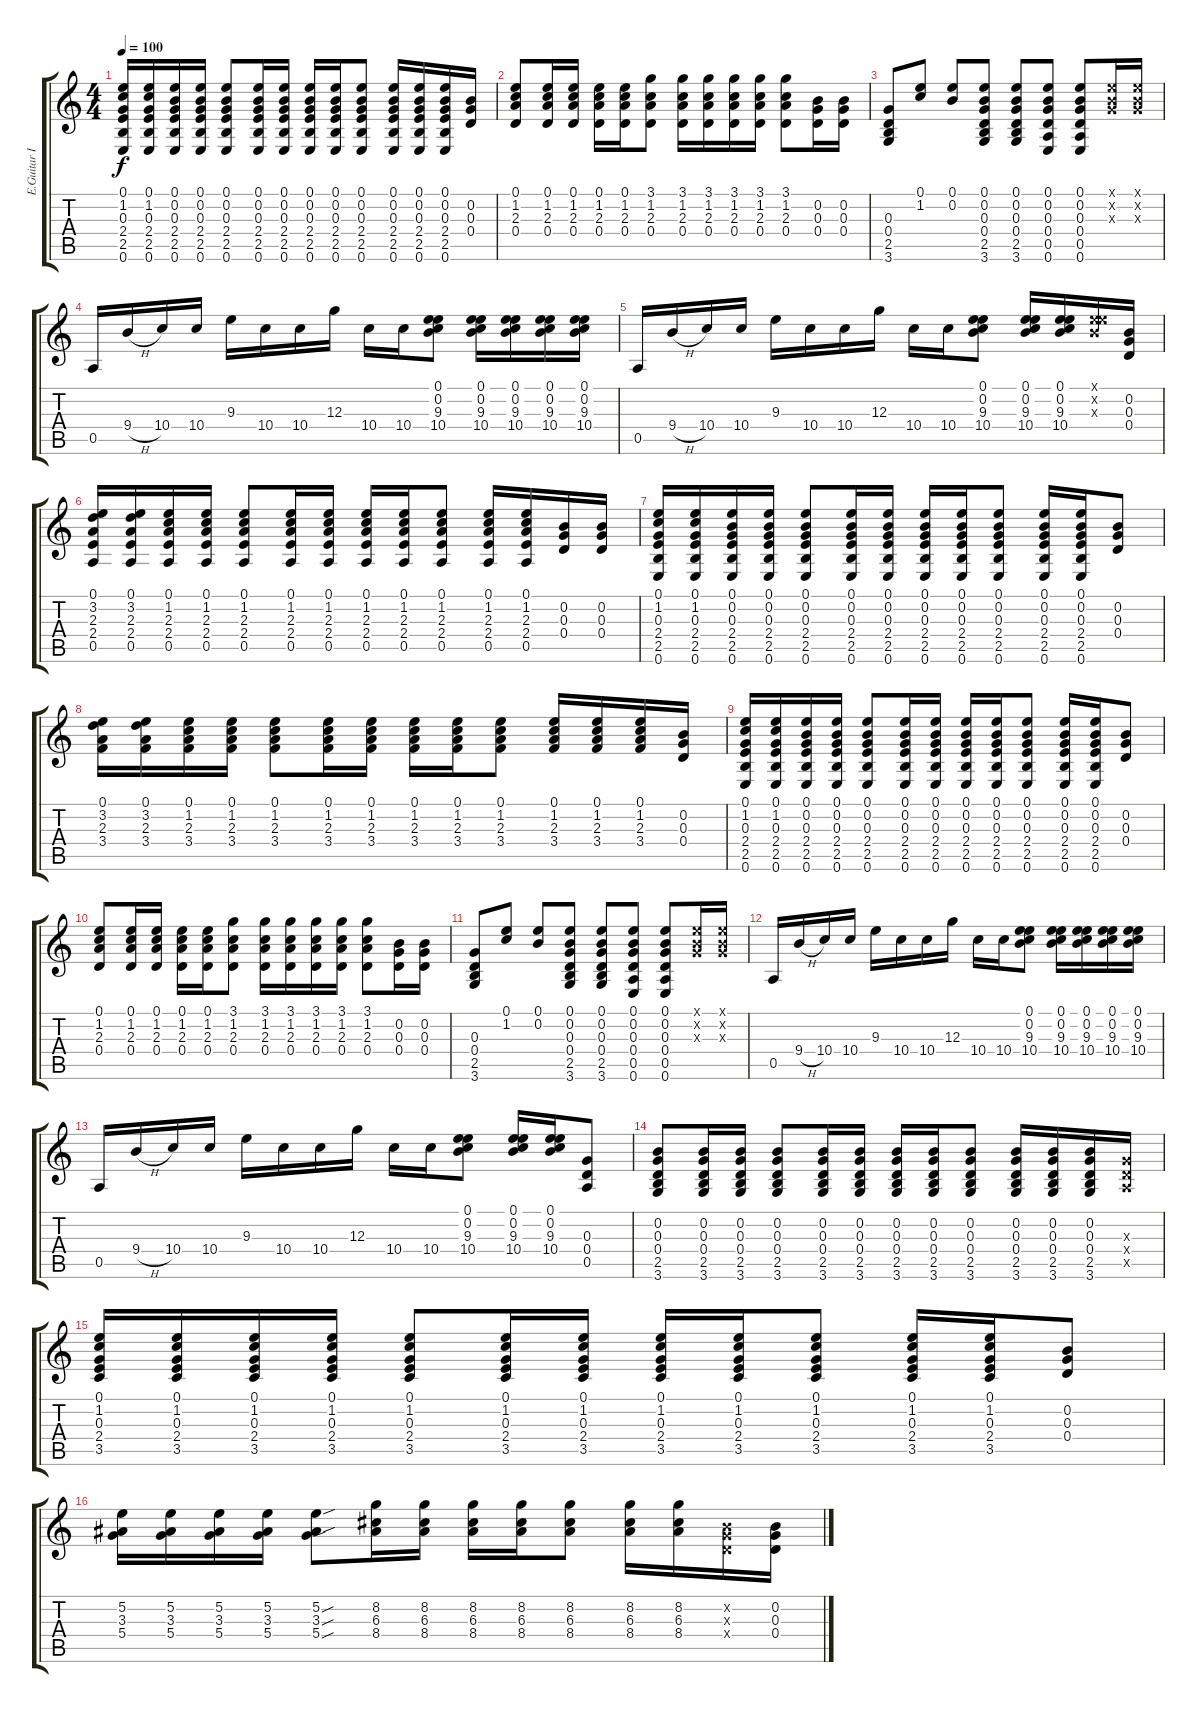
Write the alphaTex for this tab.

\track ("E.Guitar II" "E.Guitar I") {instrument electricguitarjazz}
\staff {score tabs}
\tuning (E4 B3 G3 D3 A2 E2) {hide}
\ts (4 4)
\tempo 100
\clef g2
\ks c
(0.1 1.2 0.3 2.4 2.5 0.6).16{dy f} (0.1 1.2 0.3 2.4 2.5 0.6).16 (0.1 0.2 0.3 2.4 2.5 0.6).16 (0.1 0.2 0.3 2.4 2.5 0.6).16 (0.1 0.2 0.3 2.4 2.5 0.6).8 (0.1 0.2 0.3 2.4 2.5 0.6).16 (0.1 0.2 0.3 2.4 2.5 0.6).16 (0.1 0.2 0.3 2.4 2.5 0.6).16 (0.1 0.2 0.3 2.4 2.5 0.6).16 (0.1 0.2 0.3 2.4 2.5 0.6).8 (0.1 0.2 0.3 2.4 2.5 0.6).16 (0.1 0.2 0.3 2.4 2.5 0.6).16 (0.1 0.2 0.3 2.4 2.5 0.6).16 (0.2 0.3 0.4).16 |
(0.1 1.2 2.3 0.4).8 (0.1 1.2 2.3 0.4).16 (0.1 1.2 2.3 0.4).16 (0.1 1.2 2.3 0.4).16 (0.1 1.2 2.3 0.4).16 (3.1 1.2 2.3 0.4).8 (3.1 1.2 2.3 0.4).16 (3.1 1.2 2.3 0.4).16 (3.1 1.2 2.3 0.4).16 (3.1 1.2 2.3 0.4).16 (3.1 1.2 2.3 0.4).8 (0.2 0.3 0.4).16 (0.2 0.3 0.4).16 |
(0.3 0.4 2.5 3.6).8 (0.1 1.2).8 (0.1 0.2).8 (0.1 0.2 0.3 0.4 2.5 3.6).8 (0.1 0.2 0.3 0.4 2.5 3.6).8 (0.1 0.2 0.3 0.4 0.5 0.6).8 (0.1 0.2 0.3 0.4 0.5 0.6).8 (0.1{x} 0.2{x} 0.3{x}).16 (0.1{x} 0.2{x} 0.3{x}).16 |
0.5.16 9.4{h}.16 10.4.16 10.4.16 9.3.16 10.4.16 10.4.16 12.3.16 10.4.16 10.4.16 (0.1 0.2 9.3 10.4).8 (0.1 0.2 9.3 10.4).16 (0.1 0.2 9.3 10.4).16 (0.1 0.2 9.3 10.4).16 (0.1 0.2 9.3 10.4).16 |
0.5.16 9.4{h}.16 10.4.16 10.4.16 9.3.16 10.4.16 10.4.16 12.3.16 10.4.16 10.4.16 (0.1 0.2 9.3 10.4).8 (0.1 0.2 9.3 10.4).16 (0.1 0.2 9.3 10.4).16 (0.1{x} 0.2{x} 9.3{x}).16 (0.2 0.3 0.4).16 |
(0.1 3.2 2.3 2.4 0.5).16 (0.1 3.2 2.3 2.4 0.5).16 (0.1 1.2 2.3 2.4 0.5).16 (0.1 1.2 2.3 2.4 0.5).16 (0.1 1.2 2.3 2.4 0.5).8 (0.1 1.2 2.3 2.4 0.5).16 (0.1 1.2 2.3 2.4 0.5).16 (0.1 1.2 2.3 2.4 0.5).16 (0.1 1.2 2.3 2.4 0.5).16 (0.1 1.2 2.3 2.4 0.5).8 (0.1 1.2 2.3 2.4 0.5).16 (0.1 1.2 2.3 2.4 0.5).16 (0.2 0.3 0.4).16 (0.2 0.3 0.4).16 |
(0.1 1.2 0.3 2.4 2.5 0.6).16 (0.1 1.2 0.3 2.4 2.5 0.6).16 (0.1 0.2 0.3 2.4 2.5 0.6).16 (0.1 0.2 0.3 2.4 2.5 0.6).16 (0.1 0.2 0.3 2.4 2.5 0.6).8 (0.1 0.2 0.3 2.4 2.5 0.6).16 (0.1 0.2 0.3 2.4 2.5 0.6).16 (0.1 0.2 0.3 2.4 2.5 0.6).16 (0.1 0.2 0.3 2.4 2.5 0.6).16 (0.1 0.2 0.3 2.4 2.5 0.6).8 (0.1 0.2 0.3 2.4 2.5 0.6).16 (0.1 0.2 0.3 2.4 2.5 0.6).16 (0.2 0.3 0.4).8 |
(0.1 3.2 2.3 3.4).16 (0.1 3.2 2.3 3.4).16 (0.1 1.2 2.3 3.4).16 (0.1 1.2 2.3 3.4).16 (0.1 1.2 2.3 3.4).8 (0.1 1.2 2.3 3.4).16 (0.1 1.2 2.3 3.4).16 (0.1 1.2 2.3 3.4).16 (0.1 1.2 2.3 3.4).16 (0.1 1.2 2.3 3.4).8 (0.1 1.2 2.3 3.4).16 (0.1 1.2 2.3 3.4).16 (0.1 1.2 2.3 3.4).16 (0.2 0.3 0.4).16 |
(0.1 1.2 0.3 2.4 2.5 0.6).16 (0.1 1.2 0.3 2.4 2.5 0.6).16 (0.1 0.2 0.3 2.4 2.5 0.6).16 (0.1 0.2 0.3 2.4 2.5 0.6).16 (0.1 0.2 0.3 2.4 2.5 0.6).8 (0.1 0.2 0.3 2.4 2.5 0.6).16 (0.1 0.2 0.3 2.4 2.5 0.6).16 (0.1 0.2 0.3 2.4 2.5 0.6).16 (0.1 0.2 0.3 2.4 2.5 0.6).16 (0.1 0.2 0.3 2.4 2.5 0.6).8 (0.1 0.2 0.3 2.4 2.5 0.6).16 (0.1 0.2 0.3 2.4 2.5 0.6).16 (0.2 0.3 0.4).8 |
(0.1 1.2 2.3 0.4).8 (0.1 1.2 2.3 0.4).16 (0.1 1.2 2.3 0.4).16 (0.1 1.2 2.3 0.4).16 (0.1 1.2 2.3 0.4).16 (3.1 1.2 2.3 0.4).8 (3.1 1.2 2.3 0.4).16 (3.1 1.2 2.3 0.4).16 (3.1 1.2 2.3 0.4).16 (3.1 1.2 2.3 0.4).16 (3.1 1.2 2.3 0.4).8 (0.2 0.3 0.4).16 (0.2 0.3 0.4).16 |
(0.3 0.4 2.5 3.6).8 (0.1 1.2).8 (0.1 0.2).8 (0.1 0.2 0.3 0.4 2.5 3.6).8 (0.1 0.2 0.3 0.4 2.5 3.6).8 (0.1 0.2 0.3 0.4 0.5 0.6).8 (0.1 0.2 0.3 0.4 0.5 0.6).8 (0.1{x} 0.2{x} 0.3{x}).16 (0.1{x} 0.2{x} 0.3{x}).16 |
0.5.16 9.4{h}.16 10.4.16 10.4.16 9.3.16 10.4.16 10.4.16 12.3.16 10.4.16 10.4.16 (0.1 0.2 9.3 10.4).8 (0.1 0.2 9.3 10.4).16 (0.1 0.2 9.3 10.4).16 (0.1 0.2 9.3 10.4).16 (0.1 0.2 9.3 10.4).16 |
0.5.16 9.4{h}.16 10.4.16 10.4.16 9.3.16 10.4.16 10.4.16 12.3.16 10.4.16 10.4.16 (0.1 0.2 9.3 10.4).8 (0.1 0.2 9.3 10.4).16 (0.1 0.2 9.3 10.4).16 (0.3 0.4 0.5).8 |
(0.2 0.3 0.4 2.5 3.6).8 (0.2 0.3 0.4 2.5 3.6).16 (0.2 0.3 0.4 2.5 3.6).16 (0.2 0.3 0.4 2.5 3.6).8 (0.2 0.3 0.4 2.5 3.6).16 (0.2 0.3 0.4 2.5 3.6).16 (0.2 0.3 0.4 2.5 3.6).16 (0.2 0.3 0.4 2.5 3.6).16 (0.2 0.3 0.4 2.5 3.6).8 (0.2 0.3 0.4 2.5 3.6).16 (0.2 0.3 0.4 2.5 3.6).16 (0.2 0.3 0.4 2.5 3.6).16 (0.3{x} 0.4{x} 0.5{x}).16 |
(0.1 1.2 0.3 2.4 3.5).16 (0.1 1.2 0.3 2.4 3.5).16 (0.1 1.2 0.3 2.4 3.5).16 (0.1 1.2 0.3 2.4 3.5).16 (0.1 1.2 0.3 2.4 3.5).8 (0.1 1.2 0.3 2.4 3.5).16 (0.1 1.2 0.3 2.4 3.5).16 (0.1 1.2 0.3 2.4 3.5).16 (0.1 1.2 0.3 2.4 3.5).16 (0.1 1.2 0.3 2.4 3.5).8 (0.1 1.2 0.3 2.4 3.5).16 (0.1 1.2 0.3 2.4 3.5).16 (0.2 0.3 0.4).8 |
(5.2 3.3 5.4).16 (5.2 3.3 5.4).16 (5.2 3.3 5.4).16 (5.2 3.3 5.4).16 (5.2{sou} 3.3{sou} 5.4{sou}).8 (8.2 6.3 8.4).16 (8.2 6.3 8.4).16 (8.2 6.3 8.4).16 (8.2 6.3 8.4).16 (8.2 6.3 8.4).8 (8.2 6.3 8.4).16 (8.2 6.3 8.4).16 (0.2{x} 0.3{x} 0.4{x}).16 (0.2 0.3 0.4).16
